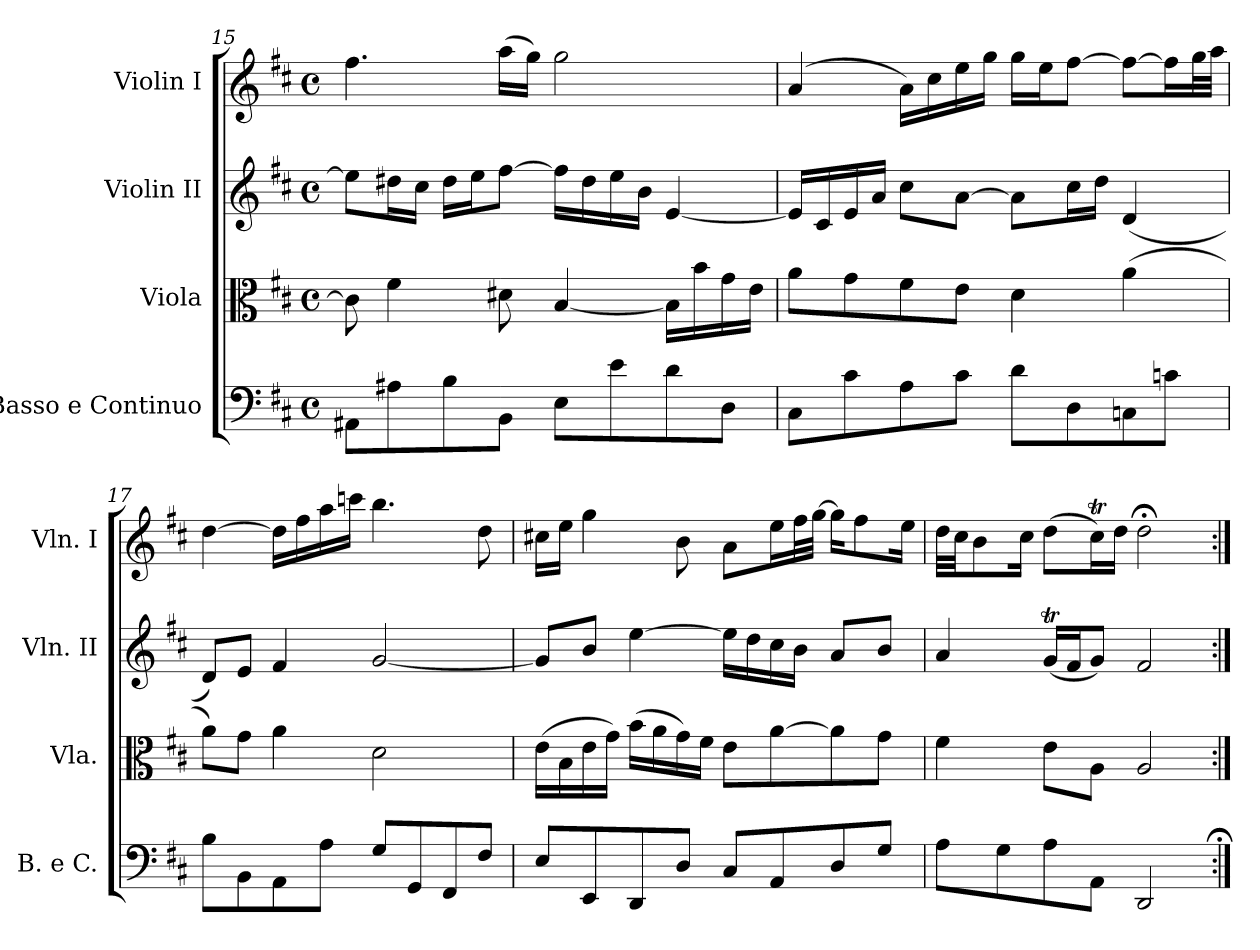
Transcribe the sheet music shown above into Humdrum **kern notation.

**kern	**kern	**kern	**kern
*part4	*part3	*part2	*part1
*staff4	*staff3	*staff2	*staff1
*I"Basso e Continuo	*I"Viola	*I"Violin II	*I"Violin I
*I'B. e C.	*I'Vla.	*I'Vln. II	*I'Vln. I
*clefF4	*clefC3	*clefG2	*clefG2
*k[f#c#]	*k[f#c#]	*k[f#c#]	*k[f#c#]
*M4/4	*M4/4	*M4/4	*M4/4
*met(c)	*met(c)	*met(c)	*met(c)
=15	=15	=15	=15
8AA#X\L	8c#\]	8ee\L]	4.ff#\
8A#X\	4f#\	16dd#X\L	.
.	.	16cc#\JJ	.
8B\	.	16dd#\LL	.
.	.	16ee\J	.
8BB\J	8d#X\	[8ff#\J	(>16aa\LL
.	.	.	16gg\JJ)
8E\L	[4B/	16ff#\LL]	2gg\
.	.	16dd#\	.
8e\	.	16ee\	.
.	.	16b\JJ	.
8d\	16B\LL]	[4e/	.
.	16b\	.	.
8D\J	16g\	.	.
.	16e\JJ	.	.
=16	=16	=16	=16
8C#\L	8a\L	16e/LL]	(>4a/
.	.	16c#/	.
8c#\	8g\	16e/	.
.	.	16a/JJ	.
8A\	8f#\	8cc#\L	16a\LL)
.	.	.	16cc#\
8c#\J	8e\J	[8a\J	16ee\
.	.	.	16gg\JJ
8d\L	4d\	8a\L]	16gg\LL
.	.	.	16ee\J
8D\	.	16cc#\L	[8ff#\J
.	.	16dd\JJ	.
8Cn\	(>4a\	(<4d/	8ff#\L_
8cn\J	.	.	16ff#\L]
.	.	.	32gg\L
.	.	.	32aa\JJJ
!!LO:LB:g=z
=17	=17	=17	=17
8B\L	8a\L)	8d/L)	[4dd\
8BB\	8g\J	8e/J	.
8AA\	4a\	4f#/	16dd\LL]
.	.	.	16ff#\
8A\J	.	.	16aa\
.	.	.	16cccn\JJ
8G/L	2d\	[2g/	4.bb\
8GG/	.	.	.
8FF#/	.	.	.
8F#/J	.	.	8dd\
=18	=18	=18	=18
8E/L	(>16e\LL	8g/L]	16cc#X\LL
.	16B\	.	16ee\JJ
8EE/	16e\	8b/J	4gg\
.	16g\JJ)	.	.
8DD/	(>16b\LL	[4ee\	.
.	16a\	.	.
8D/J	16g\)	.	8b\
.	16f#\JJ	.	.
8C#/L	8e\L	16ee\LL]	8a\L
.	.	16dd\	.
8AA/	[8a\	16cc#\	16ee\L
.	.	16b\JJ	32ff#\L
.	.	.	[32gg\JJJ
8D/	8a\]	8a/L	16gg\KL]
.	.	.	8ff#\
8G/J	8g\J	8b/J	.
.	.	.	16ee\Jk
=19	=19	=19	=19
8A\L	4f#\	4a/	32dd\LLL
.	.	.	32cc#\JJ
.	.	.	8b\
8G\	.	.	.
.	.	.	16cc#\Jk
8A\	8e\L	(<16gT/LL	(>8dd\L
.	.	16f#/J	.
8AA\J	8A\J	8g/J)	16cc#t\L)
.	.	.	16dd\JJ
2DD/	2A/	2f#/	2dd;<\
=:|!;	=:|!	=:|!	=:|!
*-	*-	*-	*-
